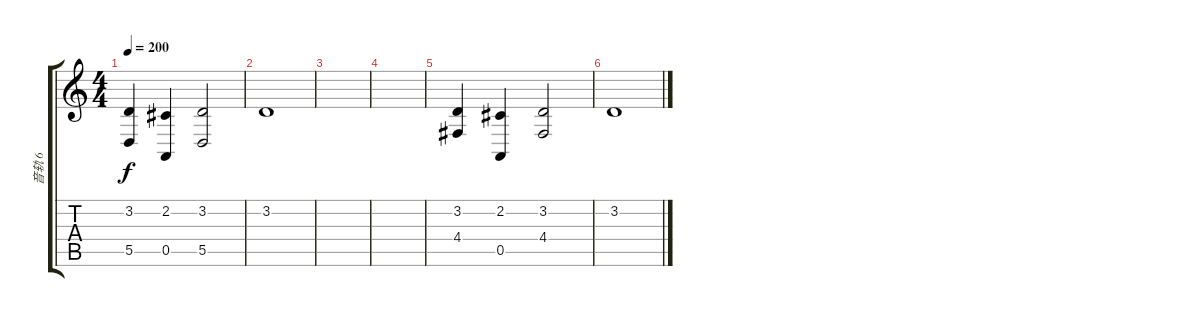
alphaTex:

\track ("音轨 6" "音轨 6") {instrument brightacousticpiano}
\staff {score tabs}
\tuning (E4 B3 G3 D3 A2 E2) {hide}
\ts (4 4)
\tempo 200
\clef g2
\ks c
(3.2 5.5).4{dy f} (2.2 0.5).4 (3.2 5.5).2 |
3.2.1 |
|
|
(3.2 4.4).4 (2.2 0.5).4 (3.2 4.4).2 |
3.2.1
